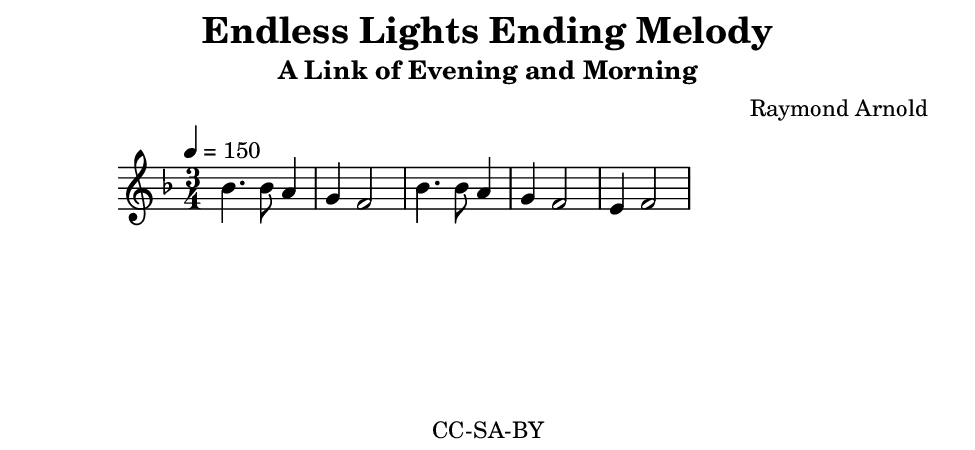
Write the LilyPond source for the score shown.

\version "2.16.2"

\header {
  title = "Endless Lights Ending Melody"
  subtitle = "A Link of Evening and Morning"
  composer = "Raymond Arnold"
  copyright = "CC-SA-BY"
}

#(set! paper-alist (cons '("my size" . (cons (* 6.5 in) (* 3 in))) paper-alist))

\paper {
  #(set-paper-size "my size")
}

melody = \relative c'' {
  \time 3/4
  \numericTimeSignature
  \key f \major
  bes4. bes8 a4 g4 f2 bes4. bes8 a4 g4 f2 e4 f2
}

\score {
  \new Voice {
    \tempo 4=150
    \melody
  }
  \layout {}
  \midi {}
}

  